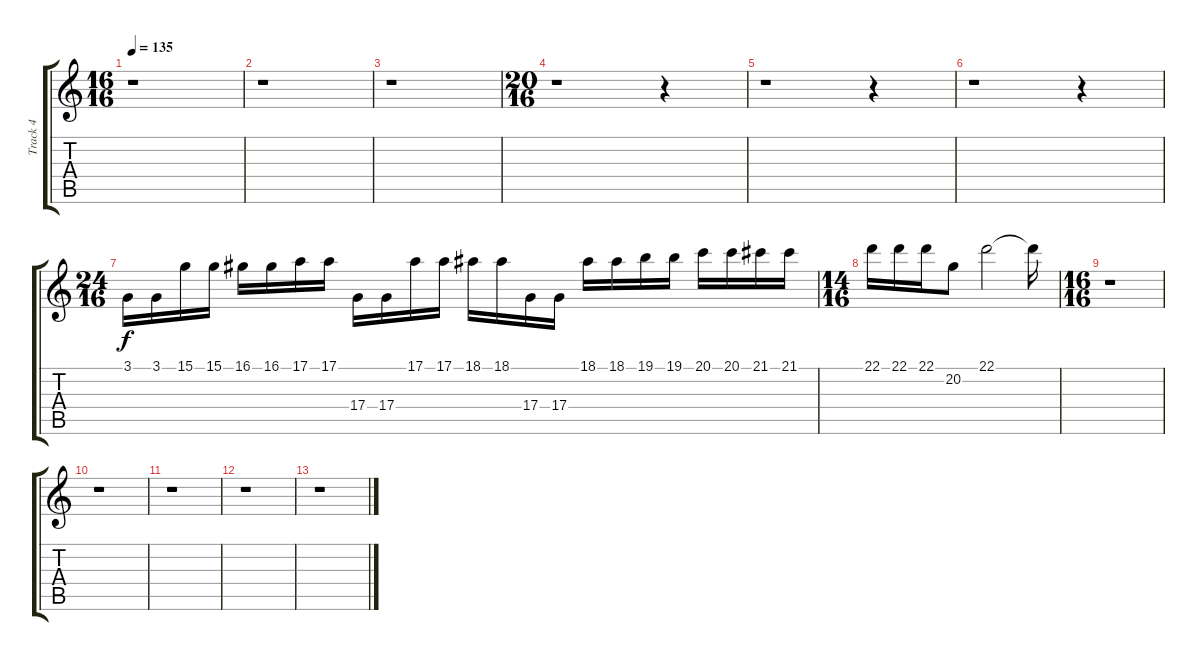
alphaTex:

\track ("Track 4" "Track 4") {instrument stringensemble1}
\staff {score tabs}
\tuning (E4 B3 G3 D3 A2 E2) {hide}
\ts (16 16)
\tempo 135
\clef g2
\ks c
r.1{dy f} |
r.1 |
r.1 |
\ts (20 16)
r.1 r.4 |
r.1 r.4 |
r.1 r.4 |
\ts (24 16)
3.1.16 3.1.16 15.1.16 15.1.16 16.1.16 16.1.16 17.1.16 17.1.16 17.4.16 17.4.16 17.1.16 17.1.16 18.1.16 18.1.16 17.4.16 17.4.16 18.1.16 18.1.16 19.1.16 19.1.16 20.1.16 20.1.16 21.1.16 21.1.16 |
\ts (14 16)
22.1.16 22.1.16 22.1.16 20.2.8 22.1.2 22.1{t}.16 |
\ts (16 16)
r.1 |
r.1 |
r.1 |
r.1 |
r.1
